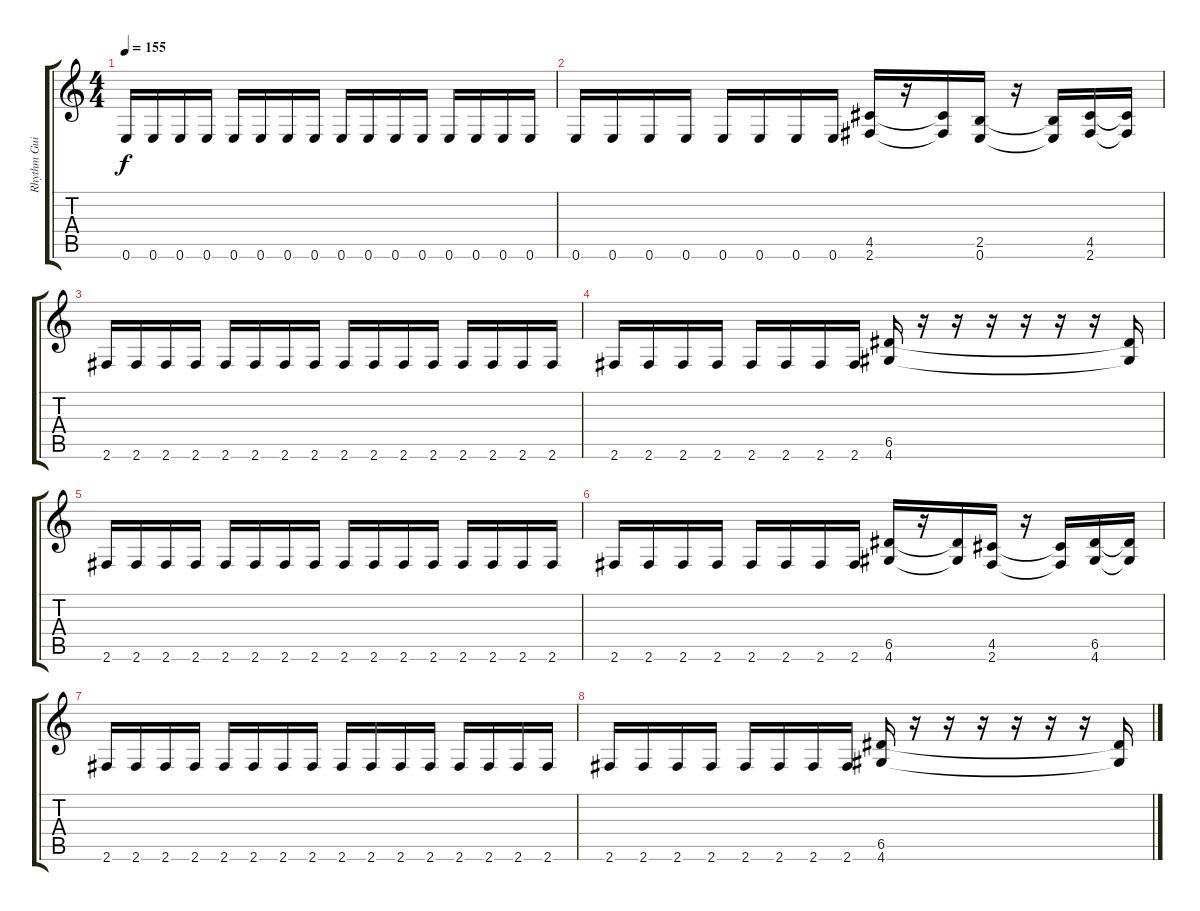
\track ("Rhythm Guitar" "Rhythm Gui") {instrument distortionguitar}
\staff {score tabs}
\tuning (E4 B3 G3 D3 A2 E2) {hide}
\ts (4 4)
\tempo 155
\clef g2
\ks c
0.6.16{dy f} 0.6.16 0.6.16 0.6.16 0.6.16 0.6.16 0.6.16 0.6.16 0.6.16 0.6.16 0.6.16 0.6.16 0.6.16 0.6.16 0.6.16 0.6.16 |
0.6.16 0.6.16 0.6.16 0.6.16 0.6.16 0.6.16 0.6.16 0.6.16 (4.5 2.6).16 r.16 (4.5{t} 2.6{t}).16 (2.5 0.6).16 r.16 (2.5{t} 0.6{t}).16 (4.5 2.6).16 (4.5{t} 2.6{t}).16 |
2.6.16 2.6.16 2.6.16 2.6.16 2.6.16 2.6.16 2.6.16 2.6.16 2.6.16 2.6.16 2.6.16 2.6.16 2.6.16 2.6.16 2.6.16 2.6.16 |
2.6.16 2.6.16 2.6.16 2.6.16 2.6.16 2.6.16 2.6.16 2.6.16 (6.5 4.6).16 r.16 r.16 r.16 r.16 r.16 r.16 (6.5{t} 4.6{t}).16 |
2.6.16 2.6.16 2.6.16 2.6.16 2.6.16 2.6.16 2.6.16 2.6.16 2.6.16 2.6.16 2.6.16 2.6.16 2.6.16 2.6.16 2.6.16 2.6.16 |
2.6.16 2.6.16 2.6.16 2.6.16 2.6.16 2.6.16 2.6.16 2.6.16 (6.5 4.6).16 r.16 (6.5{t} 4.6{t}).16 (4.5 2.6).16 r.16 (4.5{t} 2.6{t}).16 (6.5 4.6).16 (6.5{t} 4.6{t}).16 |
2.6.16 2.6.16 2.6.16 2.6.16 2.6.16 2.6.16 2.6.16 2.6.16 2.6.16 2.6.16 2.6.16 2.6.16 2.6.16 2.6.16 2.6.16 2.6.16 |
2.6.16 2.6.16 2.6.16 2.6.16 2.6.16 2.6.16 2.6.16 2.6.16 (6.5 4.6).16 r.16 r.16 r.16 r.16 r.16 r.16 (6.5{t} 4.6{t}).16
